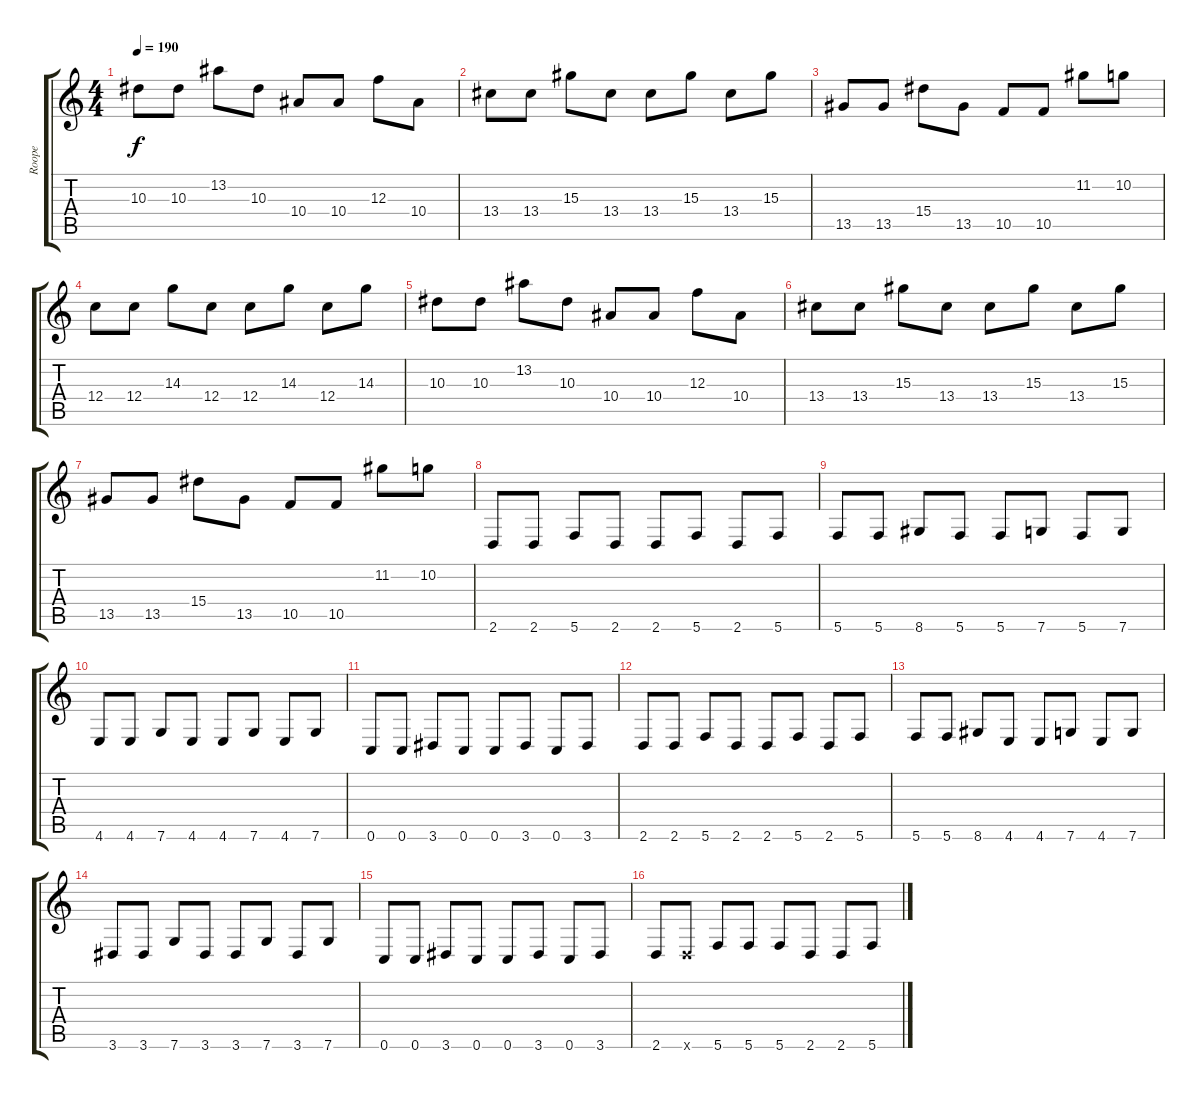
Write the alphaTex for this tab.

\track ("Roope" "Roope") {instrument overdrivenguitar}
\staff {score tabs}
\tuning (D4 A3 F3 C3 G2 C2) {hide}
\ts (4 4)
\tempo 190
\clef g2
\ks c
10.3.8{dy f} 10.3.8 13.2.8 10.3.8 10.4.8 10.4.8 12.3.8 10.4.8 |
13.4.8 13.4.8 15.3.8 13.4.8 13.4.8 15.3.8 13.4.8 15.3.8 |
13.5.8 13.5.8 15.4.8 13.5.8 10.5.8 10.5.8 11.2.8 10.2.8 |
12.4.8 12.4.8 14.3.8 12.4.8 12.4.8 14.3.8 12.4.8 14.3.8 |
10.3.8 10.3.8 13.2.8 10.3.8 10.4.8 10.4.8 12.3.8 10.4.8 |
13.4.8 13.4.8 15.3.8 13.4.8 13.4.8 15.3.8 13.4.8 15.3.8 |
13.5.8 13.5.8 15.4.8 13.5.8 10.5.8 10.5.8 11.2.8 10.2.8 |
2.6.8 2.6.8 5.6.8 2.6.8 2.6.8 5.6.8 2.6.8 5.6.8 |
5.6.8 5.6.8 8.6.8 5.6.8 5.6.8 7.6.8 5.6.8 7.6.8 |
4.6.8 4.6.8 7.6.8 4.6.8 4.6.8 7.6.8 4.6.8 7.6.8 |
0.6.8 0.6.8 3.6.8 0.6.8 0.6.8 3.6.8 0.6.8 3.6.8 |
2.6.8 2.6.8 5.6.8 2.6.8 2.6.8 5.6.8 2.6.8 5.6.8 |
5.6.8 5.6.8 8.6.8 4.6.8 4.6.8 7.6.8 4.6.8 7.6.8 |
3.6.8 3.6.8 7.6.8 3.6.8 3.6.8 7.6.8 3.6.8 7.6.8 |
0.6.8 0.6.8 3.6.8 0.6.8 0.6.8 3.6.8 0.6.8 3.6.8 |
2.6.8 2.6{x}.8 5.6.8 5.6.8 5.6.8 2.6.8 2.6.8 5.6.8
